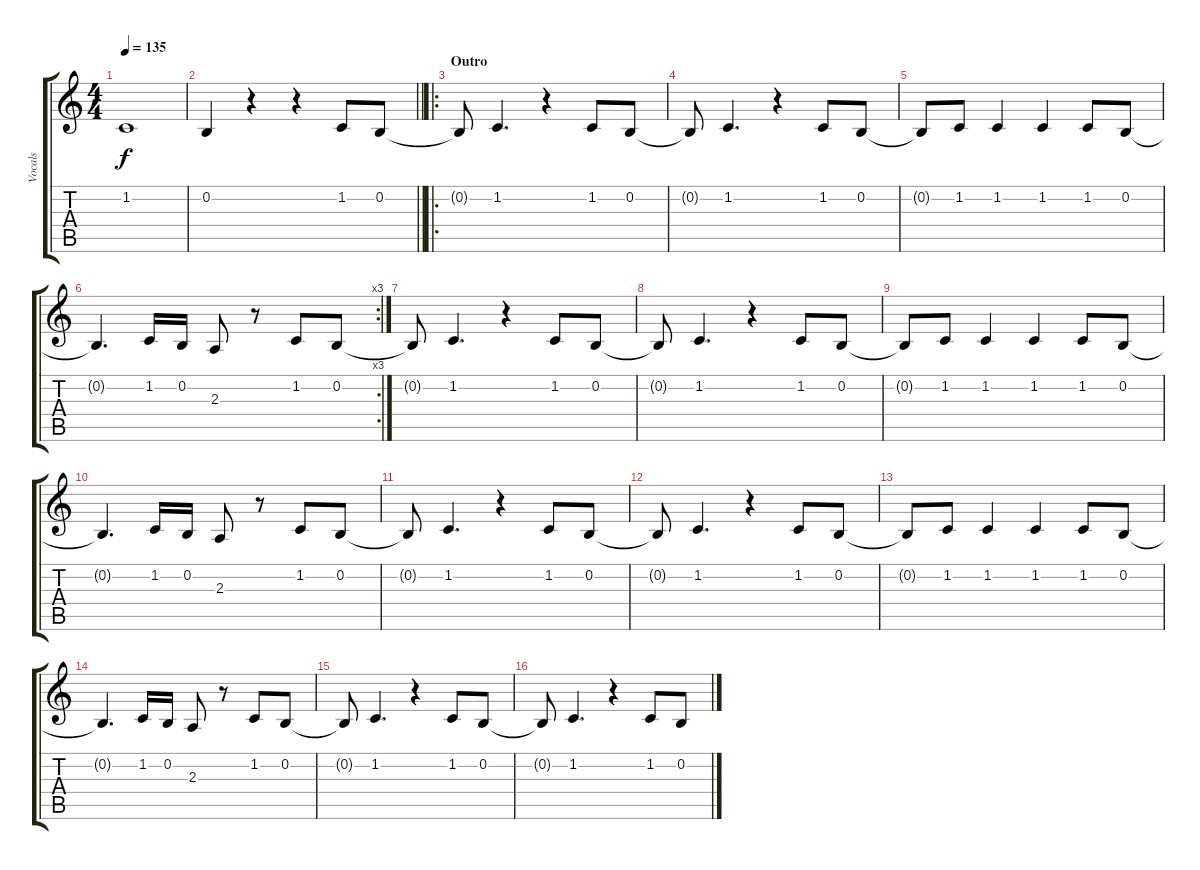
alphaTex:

\track ("Vocals" "Vocals") {instrument clarinet}
\staff {score tabs}
\tuning (E4 B3 G3 D3 A2 E2) {hide}
\ts (4 4)
\tempo 135
\clef g2
\ks c
1.2{t}.1{dy f} |
\barLineRight lightlight
0.2.4 r.4 r.4 1.2.8 0.2.8 |
\ro
\section ("" "Outro")
0.2{t}.8 1.2.4{d} r.4 1.2.8 0.2.8 |
0.2{t}.8 1.2.4{d} r.4 1.2.8 0.2.8 |
0.2{t}.8 1.2.8 1.2.4 1.2.4 1.2.8 0.2.8 |
\rc 3
0.2{t}.4{d} 1.2.16 0.2.16 2.3.8 r.8 1.2.8 0.2.8 |
0.2{t}.8 1.2.4{d} r.4 1.2.8 0.2.8 |
0.2{t}.8 1.2.4{d} r.4 1.2.8 0.2.8 |
0.2{t}.8 1.2.8 1.2.4 1.2.4 1.2.8 0.2.8 |
0.2{t}.4{d} 1.2.16 0.2.16 2.3.8 r.8 1.2.8 0.2.8 |
0.2{t}.8 1.2.4{d} r.4 1.2.8 0.2.8 |
0.2{t}.8 1.2.4{d} r.4 1.2.8 0.2.8 |
0.2{t}.8 1.2.8 1.2.4 1.2.4 1.2.8 0.2.8 |
0.2{t}.4{d} 1.2.16 0.2.16 2.3.8 r.8 1.2.8 0.2.8 |
0.2{t}.8{volume 14} 1.2.4{d} r.4 1.2.8 0.2.8 |
0.2{t}.8{volume 12} 1.2.4{d} r.4 1.2.8 0.2.8
